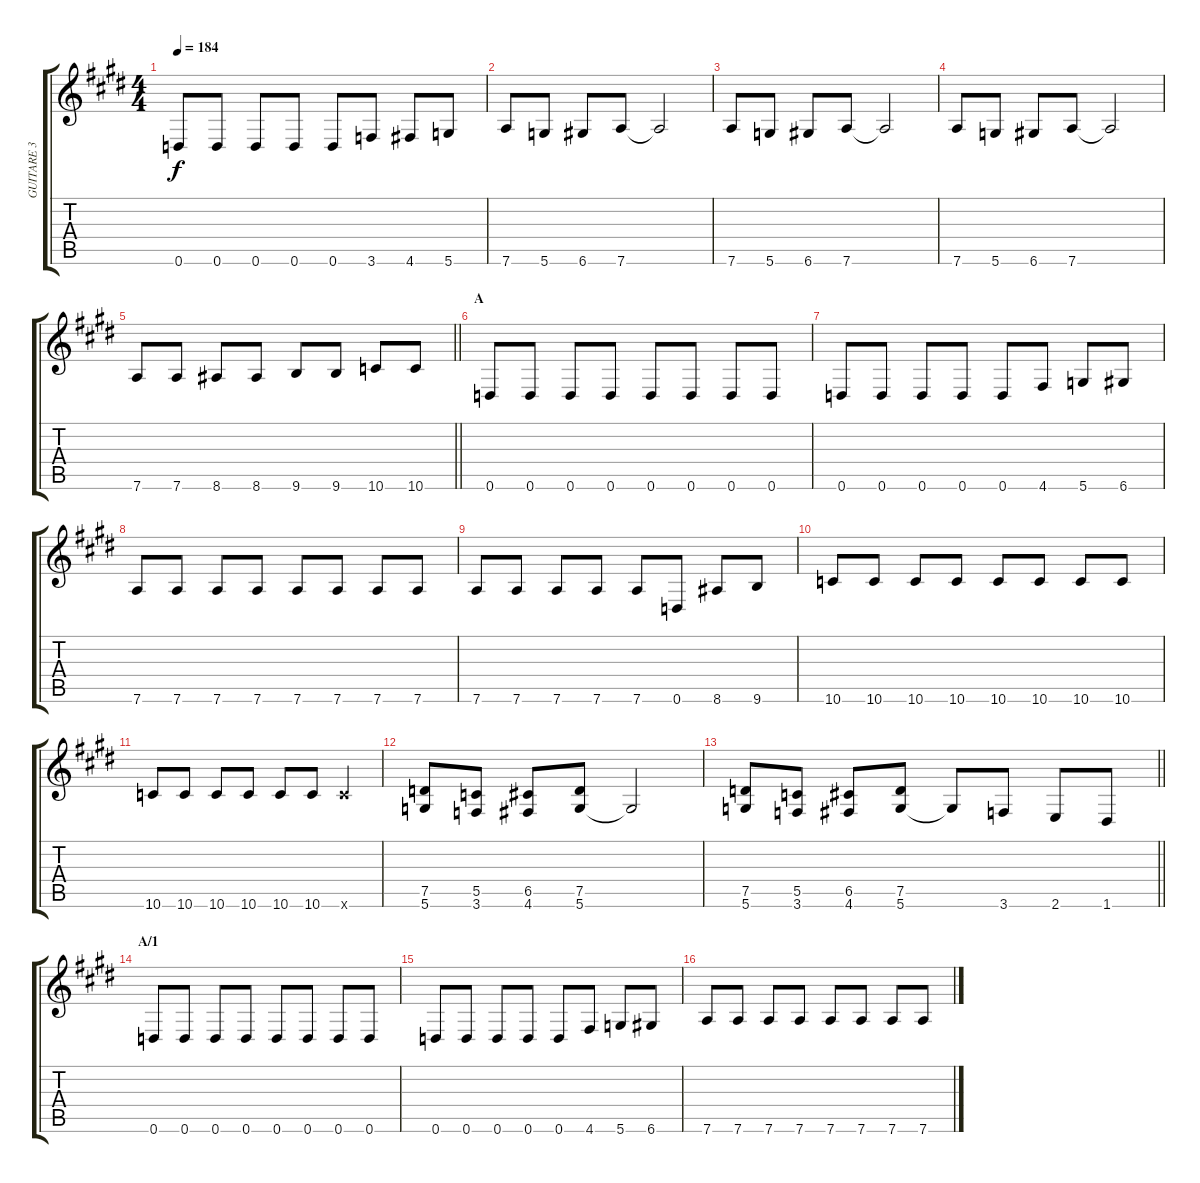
\track ("GUITARE 3" "GUITARE 3") {instrument distortionguitar}
\staff {score tabs}
\tuning (D4 A3 F3 C3 G2 D2) {hide}
\ts (4 4)
\tempo 184
\clef g2
\ks e
0.6.8{dy f} 0.6.8 0.6.8 0.6.8 0.6.8 3.6.8 4.6.8 5.6.8 |
7.6.8 5.6.8 6.6.8 7.6.8 7.6{t}.2 |
7.6.8 5.6.8 6.6.8 7.6.8 7.6{t}.2 |
7.6.8 5.6.8 6.6.8 7.6.8 7.6{t}.2 |
\barLineRight lightlight
7.6.8 7.6.8 8.6.8 8.6.8 9.6.8 9.6.8 10.6.8 10.6.8 |
\section ("" "A ")
0.6.8{volume 10} 0.6.8 0.6.8 0.6.8 0.6.8 0.6.8 0.6.8 0.6.8 |
0.6.8 0.6.8 0.6.8 0.6.8 0.6.8 4.6.8 5.6.8 6.6.8 |
7.6.8 7.6.8 7.6.8 7.6.8 7.6.8 7.6.8 7.6.8 7.6.8 |
7.6.8 7.6.8 7.6.8 7.6.8 7.6.8 0.6.8 8.6.8 9.6.8 |
10.6.8 10.6.8 10.6.8 10.6.8 10.6.8 10.6.8 10.6.8 10.6.8 |
10.6.8 10.6.8 10.6.8 10.6.8 10.6.8 10.6.8 10.6{x}.4 |
(7.5 5.6).8{volume 12} (5.5 3.6).8 (6.5 4.6).8 (7.5 5.6).8 5.6{t}.2 |
\barLineRight lightlight
(7.5 5.6).8 (5.5 3.6).8 (6.5 4.6).8 (7.5 5.6).8 5.6{t}.8 3.6.8 2.6.8 1.6.8 |
\section ("" "A/1")
0.6.8{volume 10} 0.6.8 0.6.8 0.6.8 0.6.8 0.6.8 0.6.8 0.6.8 |
0.6.8 0.6.8 0.6.8 0.6.8 0.6.8 4.6.8 5.6.8 6.6.8 |
7.6.8 7.6.8 7.6.8 7.6.8 7.6.8 7.6.8 7.6.8 7.6.8
